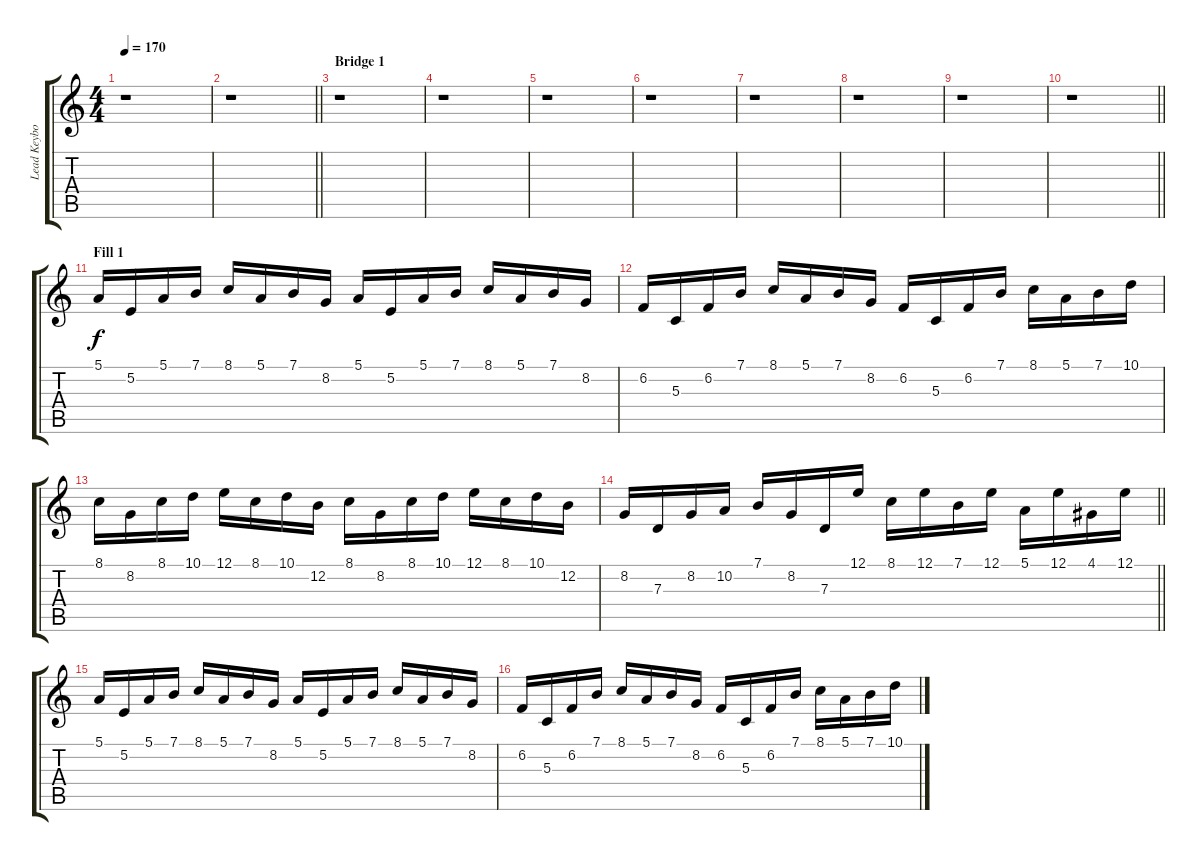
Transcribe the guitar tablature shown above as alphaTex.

\track ("Lead Keyboard 1: Juha Mäenpää" "Lead Keybo") {instrument harpsichord}
\staff {score tabs}
\tuning (E4 B3 G3 D3 A2 E2) {hide}
\ts (4 4)
\tempo 170
\clef g2
\ks aminor
r.1{dy f} |
\barLineRight lightlight
r.1 |
\section ("" "Bridge 1")
r.1 |
r.1 |
r.1 |
r.1 |
r.1 |
r.1 |
r.1 |
\barLineRight lightlight
r.1 |
\section ("" "Fill 1")
5.1.16 5.2.16 5.1.16 7.1.16 8.1.16 5.1.16 7.1.16 8.2.16 5.1.16 5.2.16 5.1.16 7.1.16 8.1.16 5.1.16 7.1.16 8.2.16 |
6.2.16 5.3.16 6.2.16 7.1.16 8.1.16 5.1.16 7.1.16 8.2.16 6.2.16 5.3.16 6.2.16 7.1.16 8.1.16 5.1.16 7.1.16 10.1.16 |
8.1.16 8.2.16 8.1.16 10.1.16 12.1.16 8.1.16 10.1.16 12.2.16 8.1.16 8.2.16 8.1.16 10.1.16 12.1.16 8.1.16 10.1.16 12.2.16 |
\barLineRight lightlight
8.2.16 7.3.16 8.2.16 10.2.16 7.1.16 8.2.16 7.3.16 12.1.16 8.1.16 12.1.16 7.1.16 12.1.16 5.1.16 12.1.16 4.1.16 12.1.16 |
5.1.16 5.2.16 5.1.16 7.1.16 8.1.16 5.1.16 7.1.16 8.2.16 5.1.16 5.2.16 5.1.16 7.1.16 8.1.16 5.1.16 7.1.16 8.2.16 |
6.2.16 5.3.16 6.2.16 7.1.16 8.1.16 5.1.16 7.1.16 8.2.16 6.2.16 5.3.16 6.2.16 7.1.16 8.1.16 5.1.16 7.1.16 10.1.16
